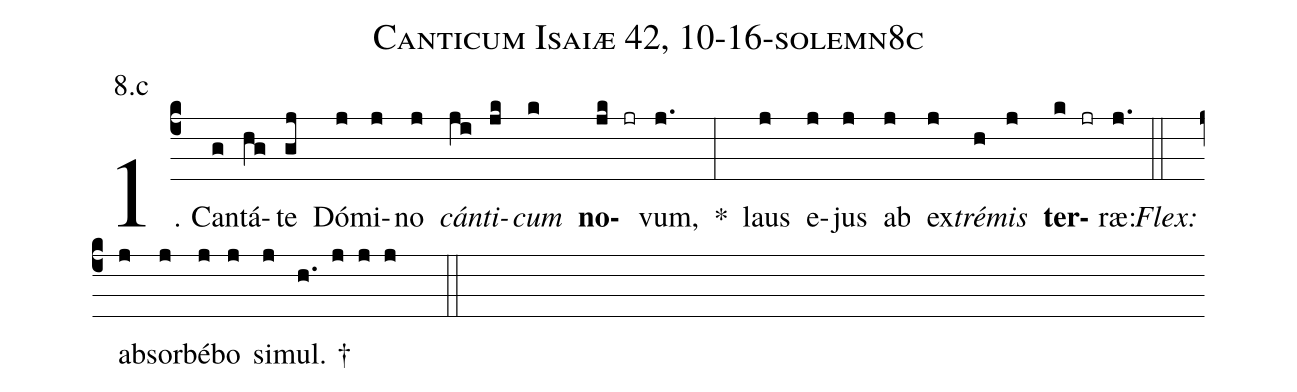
name: Canticum Isaiæ 42, 10-16-solemn8c;
annotation: 8.c;
%%
(c4)1. Can(g)tá(hg)te(gj) Dó(j)mi(j)no(j) <i>cán</i>(ji)<i>ti</i>(jk)<i>cum</i>(k) <b>no</b>(jk jr)vum,(j.) *(:) laus(j) e(j)jus(j) ab(j) ex(j)<i>tré</i>(h)<i>mis</i>(j) <b>ter</b>(k jr)ræ:(j.) (::)
<i>Flex:</i>()  ab(j)sor(j)bé(j)bo(j) si(j)mul. †(h. j j j  ::)
